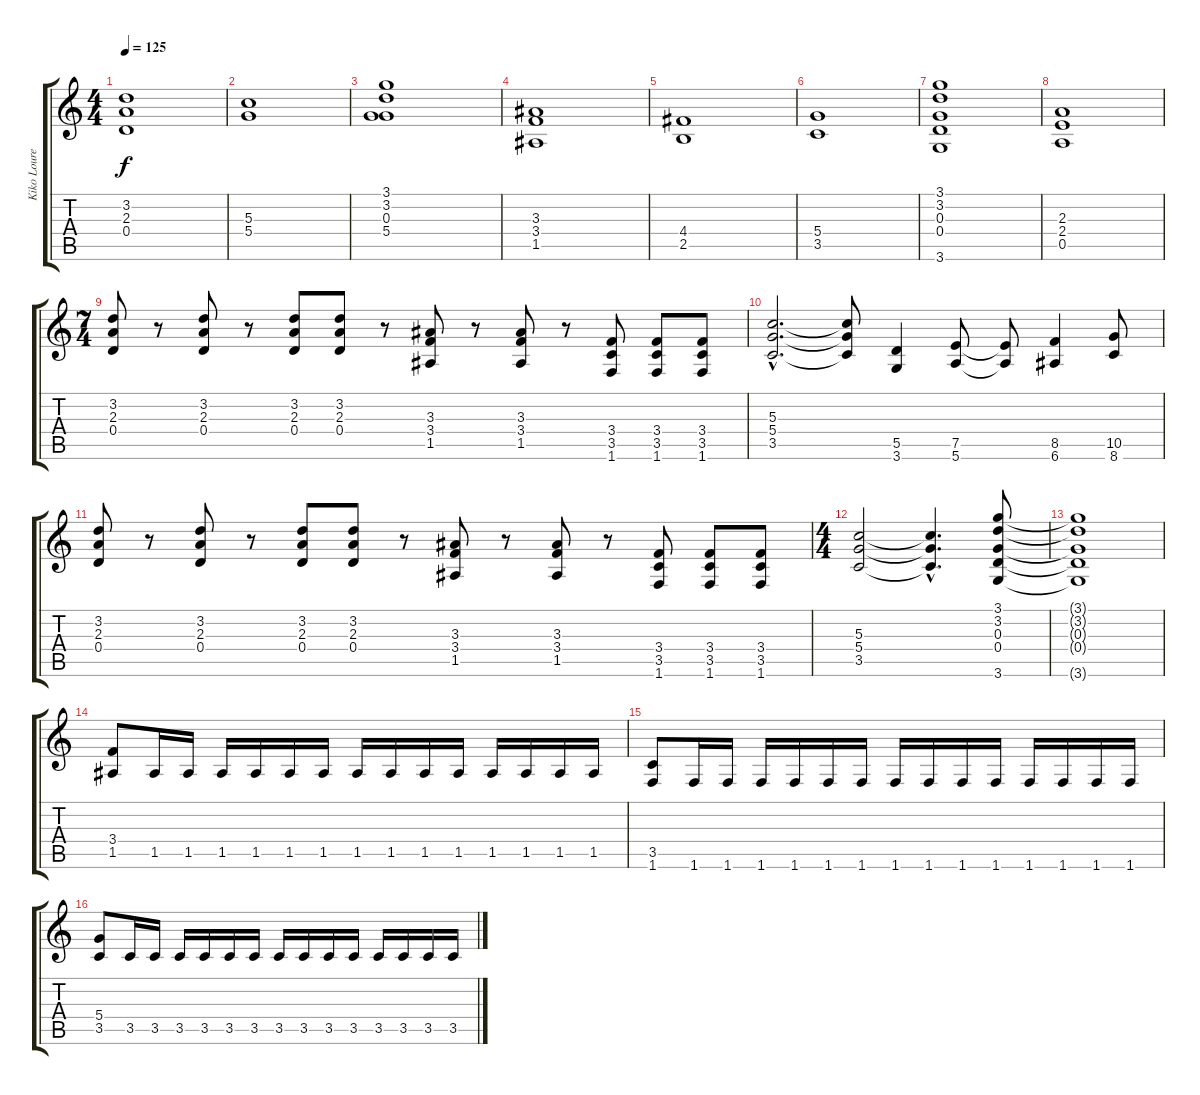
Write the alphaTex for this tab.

\track ("Kiko Loureiro" "Kiko Loure") {instrument distortionguitar}
\staff {score tabs}
\tuning (E4 B3 G3 D3 A2 E2) {hide}
\ts (4 4)
\tempo 125
\clef g2
\ks c
(3.2 2.3 0.4).1{dy f} |
(5.3 5.4).1 |
(3.1 3.2 0.3 5.4).1 |
(3.3 3.4 1.5).1 |
(4.4 2.5).1 |
(5.4 3.5).1 |
(3.1 3.2 0.3 0.4 3.6).1 |
(2.3 2.4 0.5).1 |
\ts (7 4)
(3.2 2.3 0.4).8 r.8 (3.2 2.3 0.4).8 r.8 (3.2 2.3 0.4).8 (3.2 2.3 0.4).8 r.8 (3.3 3.4 1.5).8 r.8 (3.3 3.4 1.5).8 r.8 (3.4 3.5 1.6).8 (3.4 3.5 1.6).8 (3.4 3.5 1.6).8 |
(5.3{hac} 5.4{hac} 3.5{hac}).2{d} (5.3{t} 5.4{t} 3.5{t}).8 (5.5 3.6).4 (7.5 5.6).8 (7.5{t} 5.6{t}).8 (8.5 6.6).4 (10.5 8.6).8 |
(3.2 2.3 0.4).8 r.8 (3.2 2.3 0.4).8 r.8 (3.2 2.3 0.4).8 (3.2 2.3 0.4).8 r.8 (3.3 3.4 1.5).8 r.8 (3.3 3.4 1.5).8 r.8 (3.4 3.5 1.6).8 (3.4 3.5 1.6).8 (3.4 3.5 1.6).8 |
\ts (4 4)
(5.3 5.4 3.5).2 (5.3{hac t} 5.4{hac t} 3.5{hac t}).4{d} (3.1 3.2 0.3 0.4 3.6).8 |
(3.1{t} 3.2{t} 0.3{t} 0.4{t} 3.6{t}).1 |
(3.4 1.5).8 1.5.16 1.5.16 1.5.16 1.5.16 1.5.16 1.5.16 1.5.16 1.5.16 1.5.16 1.5.16 1.5.16 1.5.16 1.5.16 1.5.16 |
(3.5 1.6).8 1.6.16 1.6.16 1.6.16 1.6.16 1.6.16 1.6.16 1.6.16 1.6.16 1.6.16 1.6.16 1.6.16 1.6.16 1.6.16 1.6.16 |
(5.4 3.5).8 3.5.16 3.5.16 3.5.16 3.5.16 3.5.16 3.5.16 3.5.16 3.5.16 3.5.16 3.5.16 3.5.16 3.5.16 3.5.16 3.5.16
